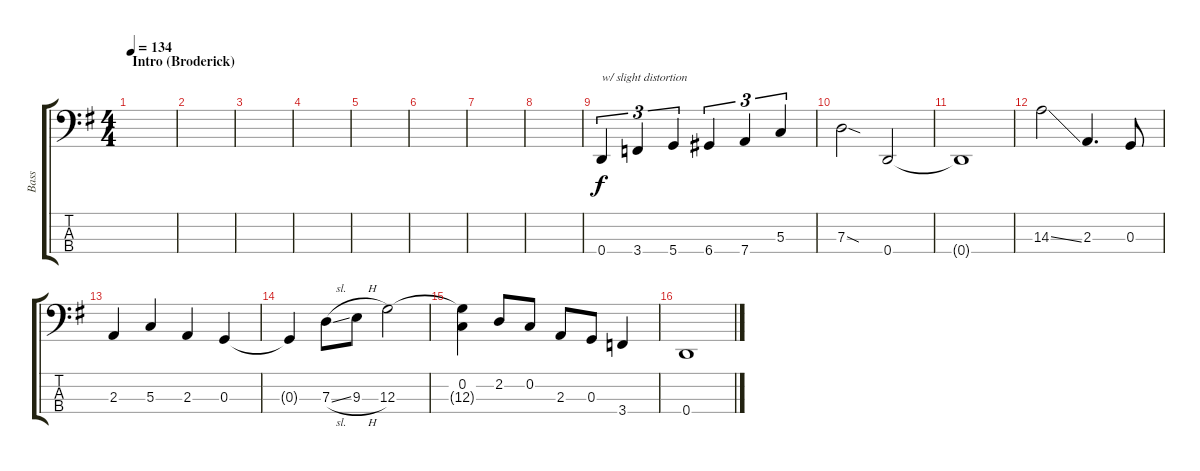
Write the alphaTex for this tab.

\track ("Bass" "Bass") {instrument electricbasspick}
\staff {score tabs}
\tuning (F2 C2 G1 D1) {hide}
\ts (4 4)
\section ("" "Intro (Broderick)")
\tempo 134
\clef f4
\ks eminor
|
|
|
|
|
|
|
|
0.4.4{tu (3 2) txt "w/ slight distortion" instrument contrabass} 3.4.4{tu (3 2)} 5.4.4{tu (3 2)} 6.4.4{tu (3 2)} 7.4.4{tu (3 2)} 5.3.4{tu (3 2)} |
7.3{sod}.2 0.4.2 |
0.4{t}.1 |
14.3{ss}.2 2.3.4{d} 0.3.8 |
2.3.4 5.3.4 2.3.4 0.3.4 |
0.3{t}.4 7.3{sl}.8 9.3{h}.8 12.3.2 |
(0.2 12.3{t}).4 2.2.8 0.2.8 2.3.8 0.3.8 3.4.4 |
0.4.1
